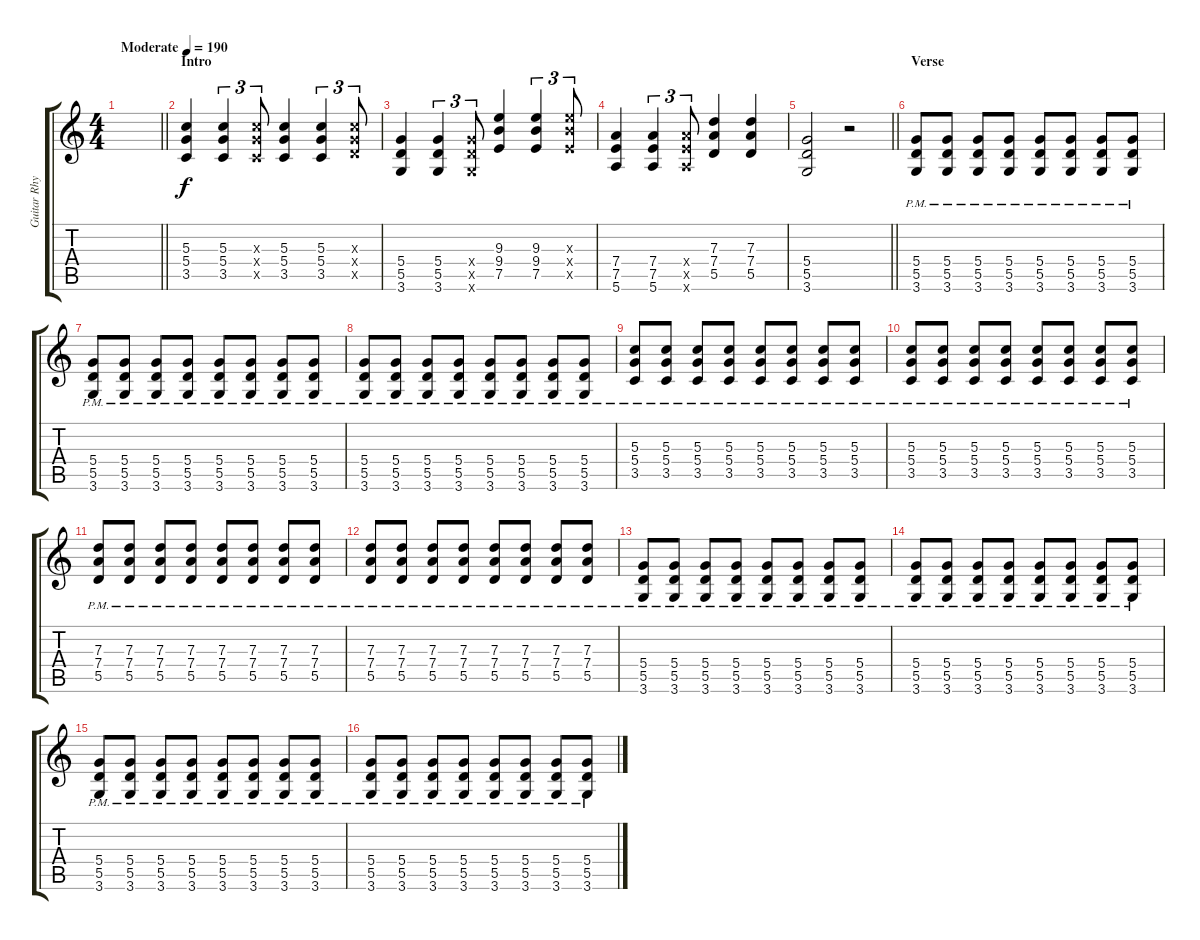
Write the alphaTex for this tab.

\track ("Guitar Rhythm" "Guitar Rhy") {instrument distortionguitar}
\staff {score tabs}
\tuning (E4 B3 G3 D3 A2 E2) {hide}
\ts (4 4)
\tempo (190 "Moderate")
\clef g2
\barLineRight lightlight
\ks c
|
\section ("" "Intro")
(5.3 5.4 3.5).4 (5.3 5.4 3.5).4{tu (3 2)} (5.3{x} 5.4{x} 3.5{x}).8{tu (3 2)} (5.3 5.4 3.5).4 (5.3 5.4 3.5).4{tu (3 2)} (5.3{x} 5.4{x} 5.5{x}).8{tu (3 2)} |
(5.4 5.5 3.6).4 (5.4 5.5 3.6).4{tu (3 2)} (5.4{x} 5.5{x} 3.6{x}).8{tu (3 2)} (9.3 9.4 7.5).4 (9.3 9.4 7.5).4{tu (3 2)} (9.3{x} 9.4{x} 7.5{x}).8{tu (3 2)} |
(7.4 7.5 5.6).4 (7.4 7.5 5.6).4{tu (3 2)} (7.4{x} 7.5{x} 5.6{x}).8{tu (3 2)} (7.3 7.4 5.5).4 (7.3 7.4 5.5).4 |
\barLineRight lightlight
(5.4 5.5 3.6).2 r.2 |
\section ("" "Verse")
(5.4{pm} 5.5{pm} 3.6{pm}).8 (5.4{pm} 5.5{pm} 3.6{pm}).8 (5.4{pm} 5.5{pm} 3.6{pm}).8 (5.4{pm} 5.5{pm} 3.6{pm}).8 (5.4{pm} 5.5{pm} 3.6{pm}).8 (5.4{pm} 5.5{pm} 3.6{pm}).8 (5.4{pm} 5.5{pm} 3.6{pm}).8 (5.4{pm} 5.5{pm} 3.6{pm}).8 |
(5.4{pm} 5.5{pm} 3.6{pm}).8 (5.4{pm} 5.5{pm} 3.6{pm}).8 (5.4{pm} 5.5{pm} 3.6{pm}).8 (5.4{pm} 5.5{pm} 3.6{pm}).8 (5.4{pm} 5.5{pm} 3.6{pm}).8 (5.4{pm} 5.5{pm} 3.6{pm}).8 (5.4{pm} 5.5{pm} 3.6{pm}).8 (5.4{pm} 5.5{pm} 3.6{pm}).8 |
(5.4{pm} 5.5{pm} 3.6{pm}).8 (5.4{pm} 5.5{pm} 3.6{pm}).8 (5.4{pm} 5.5{pm} 3.6{pm}).8 (5.4{pm} 5.5{pm} 3.6{pm}).8 (5.4{pm} 5.5{pm} 3.6{pm}).8 (5.4{pm} 5.5{pm} 3.6{pm}).8 (5.4{pm} 5.5{pm} 3.6{pm}).8 (5.4{pm} 5.5{pm} 3.6{pm}).8 |
(5.3{pm} 5.4{pm} 3.5{pm}).8 (5.3{pm} 5.4{pm} 3.5{pm}).8 (5.3{pm} 5.4{pm} 3.5{pm}).8 (5.3{pm} 5.4{pm} 3.5{pm}).8 (5.3{pm} 5.4{pm} 3.5{pm}).8 (5.3{pm} 5.4{pm} 3.5{pm}).8 (5.3{pm} 5.4{pm} 3.5{pm}).8 (5.3{pm} 5.4{pm} 3.5{pm}).8 |
(5.3{pm} 5.4{pm} 3.5{pm}).8 (5.3{pm} 5.4{pm} 3.5{pm}).8 (5.3{pm} 5.4{pm} 3.5{pm}).8 (5.3{pm} 5.4{pm} 3.5{pm}).8 (5.3{pm} 5.4{pm} 3.5{pm}).8 (5.3{pm} 5.4{pm} 3.5{pm}).8 (5.3{pm} 5.4{pm} 3.5{pm}).8 (5.3{pm} 5.4{pm} 3.5{pm}).8 |
(7.3{pm} 7.4{pm} 5.5{pm}).8 (7.3{pm} 7.4{pm} 5.5{pm}).8 (7.3{pm} 7.4{pm} 5.5{pm}).8 (7.3{pm} 7.4{pm} 5.5{pm}).8 (7.3{pm} 7.4{pm} 5.5{pm}).8 (7.3{pm} 7.4{pm} 5.5{pm}).8 (7.3{pm} 7.4{pm} 5.5{pm}).8 (7.3{pm} 7.4{pm} 5.5{pm}).8 |
(7.3{pm} 7.4{pm} 5.5{pm}).8 (7.3{pm} 7.4{pm} 5.5{pm}).8 (7.3{pm} 7.4{pm} 5.5{pm}).8 (7.3{pm} 7.4{pm} 5.5{pm}).8 (7.3{pm} 7.4{pm} 5.5{pm}).8 (7.3{pm} 7.4{pm} 5.5{pm}).8 (7.3{pm} 7.4{pm} 5.5{pm}).8 (7.3{pm} 7.4{pm} 5.5{pm}).8 |
(5.4{pm} 5.5{pm} 3.6{pm}).8 (5.4{pm} 5.5{pm} 3.6{pm}).8 (5.4{pm} 5.5{pm} 3.6{pm}).8 (5.4{pm} 5.5{pm} 3.6{pm}).8 (5.4{pm} 5.5{pm} 3.6{pm}).8 (5.4{pm} 5.5{pm} 3.6{pm}).8 (5.4{pm} 5.5{pm} 3.6{pm}).8 (5.4{pm} 5.5{pm} 3.6{pm}).8 |
(5.4{pm} 5.5{pm} 3.6{pm}).8 (5.4{pm} 5.5{pm} 3.6{pm}).8 (5.4{pm} 5.5{pm} 3.6{pm}).8 (5.4{pm} 5.5{pm} 3.6{pm}).8 (5.4{pm} 5.5{pm} 3.6{pm}).8 (5.4{pm} 5.5{pm} 3.6{pm}).8 (5.4{pm} 5.5{pm} 3.6{pm}).8 (5.4{pm} 5.5{pm} 3.6{pm}).8 |
(5.4{pm} 5.5{pm} 3.6{pm}).8 (5.4{pm} 5.5{pm} 3.6{pm}).8 (5.4{pm} 5.5{pm} 3.6{pm}).8 (5.4{pm} 5.5{pm} 3.6{pm}).8 (5.4{pm} 5.5{pm} 3.6{pm}).8 (5.4{pm} 5.5{pm} 3.6{pm}).8 (5.4{pm} 5.5{pm} 3.6{pm}).8 (5.4{pm} 5.5{pm} 3.6{pm}).8 |
(5.4{pm} 5.5{pm} 3.6{pm}).8 (5.4{pm} 5.5{pm} 3.6{pm}).8 (5.4{pm} 5.5{pm} 3.6{pm}).8 (5.4{pm} 5.5{pm} 3.6{pm}).8 (5.4{pm} 5.5{pm} 3.6{pm}).8 (5.4{pm} 5.5{pm} 3.6{pm}).8 (5.4{pm} 5.5{pm} 3.6{pm}).8 (5.4{pm} 5.5{pm} 3.6{pm}).8
